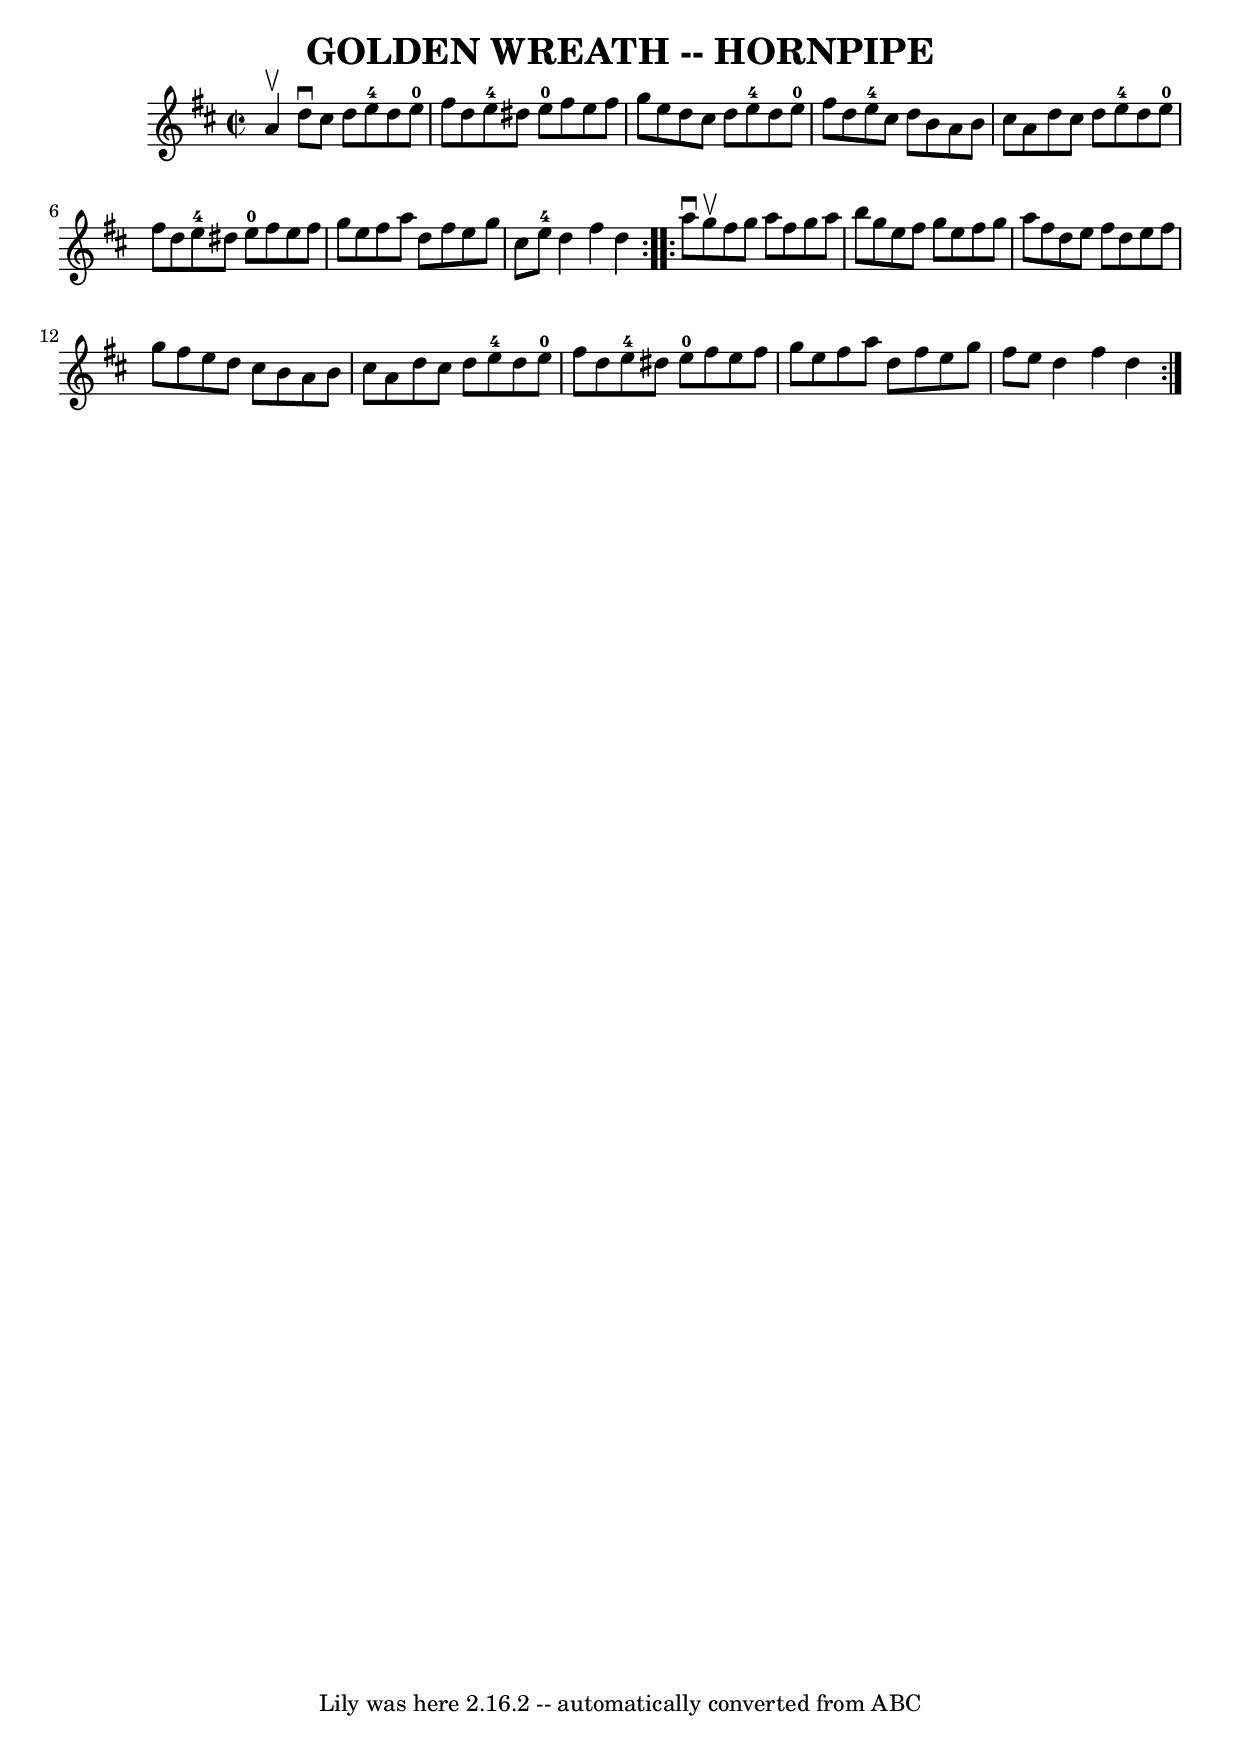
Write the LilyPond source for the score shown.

\version "2.16.2"
\include "Mammoth.ily"
\header {
  %% book = "Ryan's Mammoth Collection of Fiddle Tunes"
  crossRefNumber = "1"
  footnotes = ""
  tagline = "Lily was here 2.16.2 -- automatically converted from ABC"
  title = "GOLDEN WREATH -- HORNPIPE"

}
voicedefault =  {



  \repeat volta 2 {

    \override Staff.TimeSignature #'style = #'C
    \time 2/2 
    \key d \major     a'4^\upbow        |
    d''8^\downbow cis''8      d''8 e''8-4 d''8 e''8-0 fis''8 d''8     |
    e''8-4 dis''8 e''8-0 fis''8 e''8 fis''8 g''8 e''8     |
    d''8 cis''8 d''8 e''8-4 d''8 e''8-0 fis''8         d''8     |
    e''8-4 cis''8 d''8 b'8 a'8 b'8 cis''8       a'8    |  |
    d''8 cis''8 d''8 e''8-4 d''8         e''8-0 fis''8 d''8     |
    e''8-4 dis''8 e''8-0        fis''8 e''8 fis''8 g''8 e''8     |
    fis''8 a''8 d''8        fis''8 e''8 g''8 cis''8 e''8-4    |
    d''4 fis''4    
    d''4    
  }     
  \repeat volta 2 {     a''8^\downbow g''8^\upbow        |
         fis''8 g''8 a''8 fis''8 g''8 a''8 b''8 g''8     |
         e''8 fis''8 g''8 e''8 fis''8 g''8 a''8 fis''8     |
         d''8 e''8 fis''8 d''8 e''8 fis''8 g''8 fis''8     |
         e''8 d''8 cis''8 b'8 a'8 b'8 cis''8 a'8     |
     |
    d''8 cis''8 d''8 e''8-4 d''8 e''8-0 fis''8         d''8     |
    e''8-4 dis''8 e''8-0 fis''8 e''8 fis''8      g''8 e''8     |
    fis''8 a''8 d''8 fis''8 e''8 g''8       fis''8 e''8     |
    d''4 fis''4 d''4    
  }   

}

\score{
  <<

    \context Staff="default"
    {
      \voicedefault 
      
    }

  >>
  \layout {
    
  }
  \midi {
  }

}
